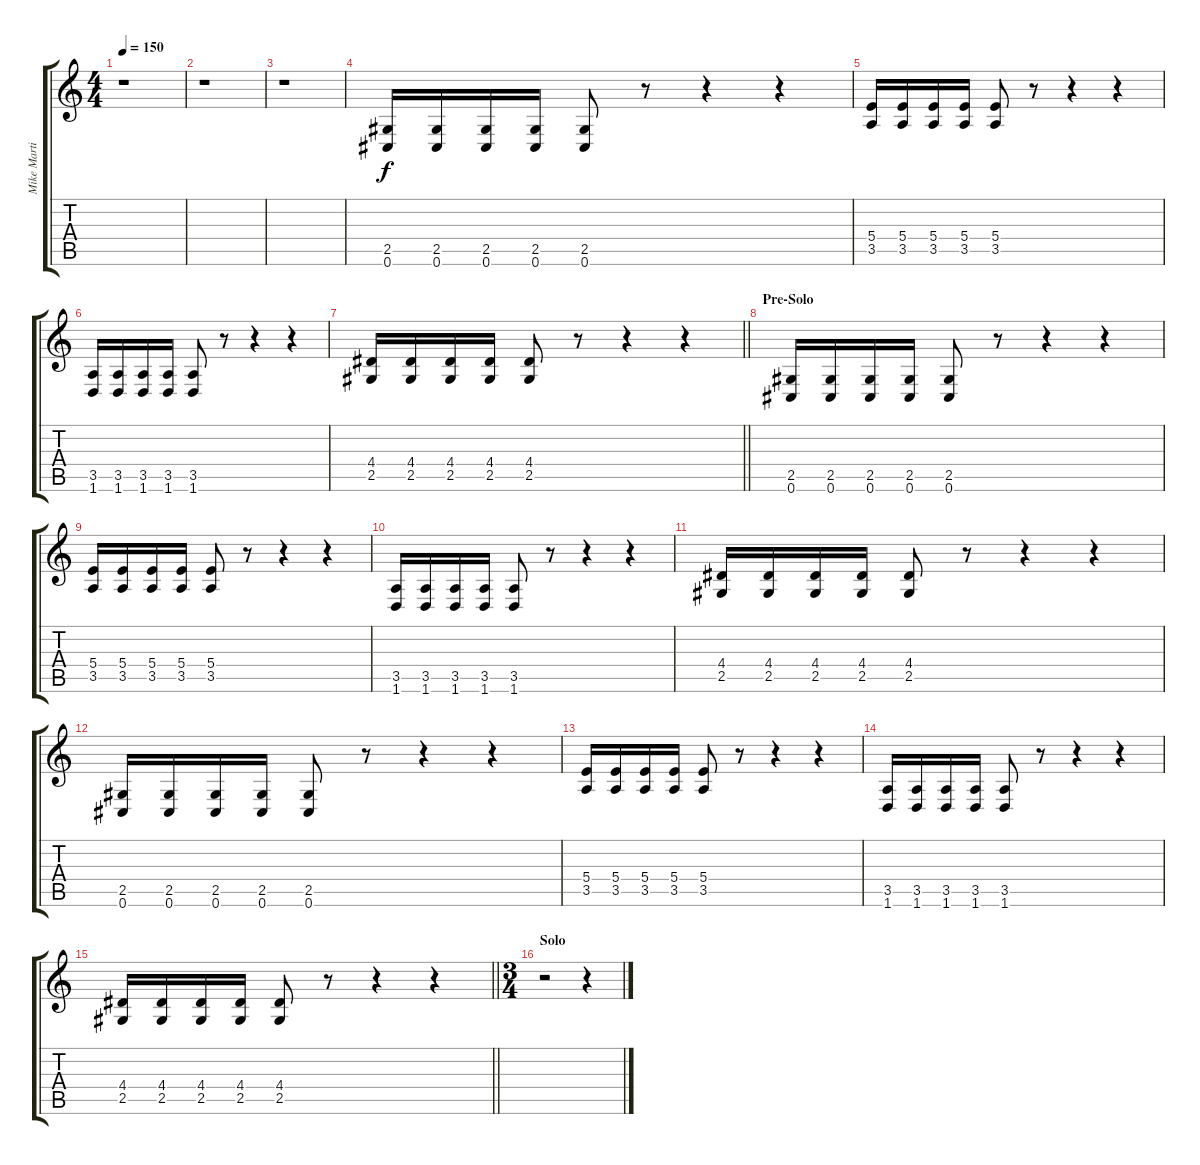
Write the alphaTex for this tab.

\track ("Mike Martin (Additional)" "Mike Marti") {instrument electricguitarclean}
\staff {score tabs}
\tuning (Db4 Ab3 E3 B2 Gb2 Db2) {hide}
\ts (4 4)
\tempo 150
\clef g2
\ks c
r.1{dy f} |
r.1 |
r.1 |
(2.5 0.6).16{instrument overdrivenguitar} (2.5 0.6).16 (2.5 0.6).16 (2.5 0.6).16 (2.5 0.6).8 r.8 r.4 r.4 |
(5.4 3.5).16 (5.4 3.5).16 (5.4 3.5).16 (5.4 3.5).16 (5.4 3.5).8 r.8 r.4 r.4 |
(3.5 1.6).16 (3.5 1.6).16 (3.5 1.6).16 (3.5 1.6).16 (3.5 1.6).8 r.8 r.4 r.4 |
\barLineRight lightlight
(4.4 2.5).16 (4.4 2.5).16 (4.4 2.5).16 (4.4 2.5).16 (4.4 2.5).8 r.8 r.4 r.4 |
\section ("" "Pre-Solo")
(2.5 0.6).16 (2.5 0.6).16 (2.5 0.6).16 (2.5 0.6).16 (2.5 0.6).8 r.8 r.4 r.4 |
(5.4 3.5).16 (5.4 3.5).16 (5.4 3.5).16 (5.4 3.5).16 (5.4 3.5).8 r.8 r.4 r.4 |
(3.5 1.6).16 (3.5 1.6).16 (3.5 1.6).16 (3.5 1.6).16 (3.5 1.6).8 r.8 r.4 r.4 |
(4.4 2.5).16 (4.4 2.5).16 (4.4 2.5).16 (4.4 2.5).16 (4.4 2.5).8 r.8 r.4 r.4 |
(2.5 0.6).16 (2.5 0.6).16 (2.5 0.6).16 (2.5 0.6).16 (2.5 0.6).8 r.8 r.4 r.4 |
(5.4 3.5).16 (5.4 3.5).16 (5.4 3.5).16 (5.4 3.5).16 (5.4 3.5).8 r.8 r.4 r.4 |
(3.5 1.6).16 (3.5 1.6).16 (3.5 1.6).16 (3.5 1.6).16 (3.5 1.6).8 r.8 r.4 r.4 |
\barLineRight lightlight
(4.4 2.5).16 (4.4 2.5).16 (4.4 2.5).16 (4.4 2.5).16 (4.4 2.5).8 r.8 r.4 r.4 |
\ts (3 4)
\section ("" "Solo")
r.2 r.4
